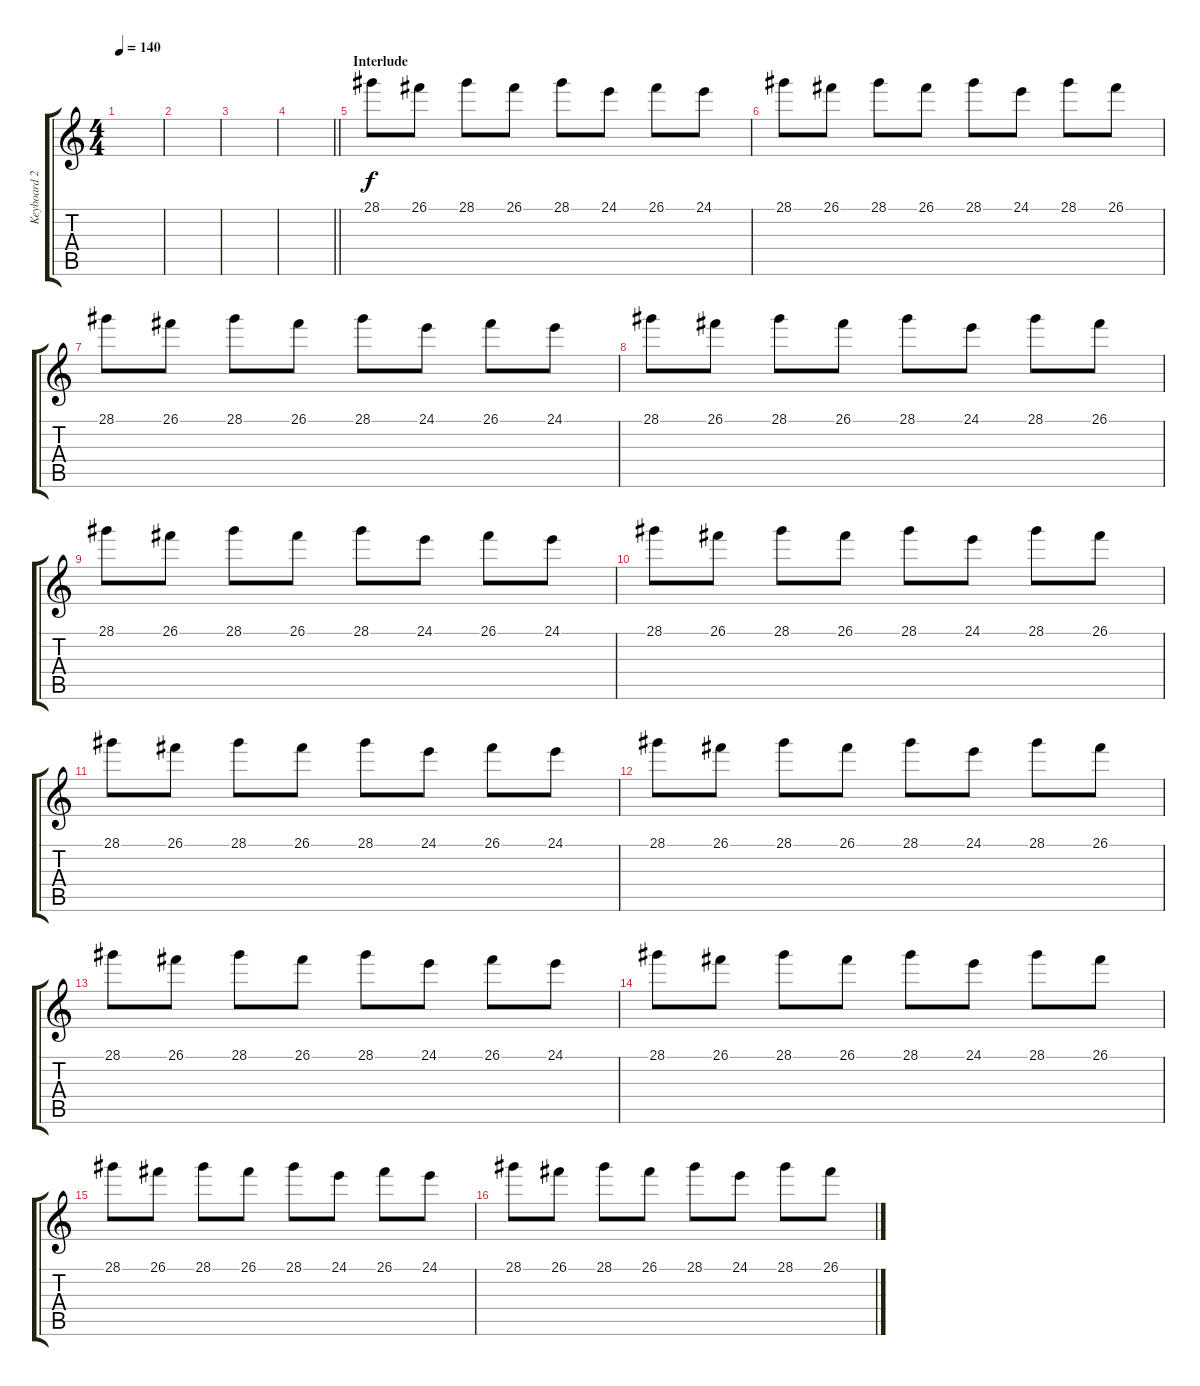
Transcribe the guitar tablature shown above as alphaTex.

\track ("Keyboard 2" "Keyboard 2") {instrument pad8sweep}
\staff {score tabs}
\tuning (E4 B3 G3 D3 A2 E2) {hide}
\ts (4 4)
\tempo 140
\clef g2
\ks c
|
|
|
\barLineRight lightlight
|
\section ("" "Interlude")
28.1.8 26.1.8 28.1.8 26.1.8 28.1.8 24.1.8 26.1.8 24.1.8 |
28.1.8 26.1.8 28.1.8 26.1.8 28.1.8 24.1.8 28.1.8 26.1.8 |
28.1.8 26.1.8 28.1.8 26.1.8 28.1.8 24.1.8 26.1.8 24.1.8 |
28.1.8 26.1.8 28.1.8 26.1.8 28.1.8 24.1.8 28.1.8 26.1.8 |
28.1.8 26.1.8 28.1.8 26.1.8 28.1.8 24.1.8 26.1.8 24.1.8 |
28.1.8 26.1.8 28.1.8 26.1.8 28.1.8 24.1.8 28.1.8 26.1.8 |
28.1.8 26.1.8 28.1.8 26.1.8 28.1.8 24.1.8 26.1.8 24.1.8 |
28.1.8 26.1.8 28.1.8 26.1.8 28.1.8 24.1.8 28.1.8 26.1.8 |
28.1.8 26.1.8 28.1.8 26.1.8 28.1.8 24.1.8 26.1.8 24.1.8 |
28.1.8 26.1.8 28.1.8 26.1.8 28.1.8 24.1.8 28.1.8 26.1.8 |
28.1.8 26.1.8 28.1.8 26.1.8 28.1.8 24.1.8 26.1.8 24.1.8 |
28.1.8 26.1.8 28.1.8 26.1.8 28.1.8 24.1.8 28.1.8 26.1.8
